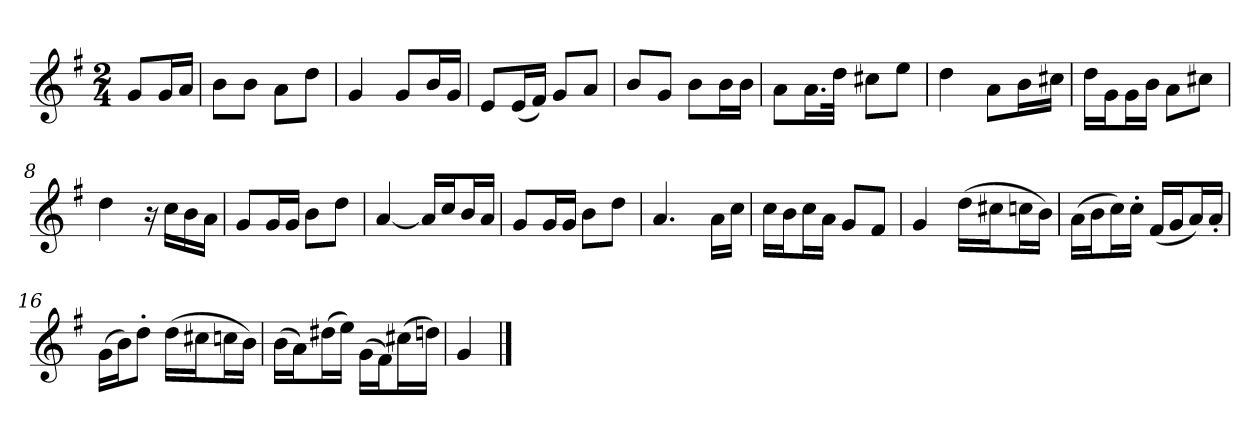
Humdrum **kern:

**kern
*part1
*staff1
*clefG2
*k[f#]
*G:
*M2/4
*MM120
=
8g/L
16g/L
16a/JJ
=1
8b\L
8b\J
8a\L
8dd\J
=2
4g
8g/L
16b/L
16g/JJ
=3
8e/L
(16e/L
16f#/JJ)
8g/L
8a/J
=4
8b/L
8g/J
8b\L
16b\L
16b\JJ
=5
8a\L
16.a\L
32dd\JJk
8cc#X\L
8ee\J
=6
4dd
8a\L
16b\L
16cc#X\JJ
=7
16dd\LL
16g\J
16g\L
16b\JJ
8a\L
8cc#X\J
=8
4dd
16r
16cc\LL
16b\
16a\JJ
=9
8g/L
16g/L
16g/JJ
8b\L
8dd\J
=10
[4a
16a/LL]
16cc/J
16b/L
16a/JJ
=11
8g/L
16g/L
16g/JJ
8b\L
8dd\J
=12
4.a
16a\LL
16cc\JJ
=13
16cc\LL
16b\J
16cc\L
16a\JJ
8g/L
8f#/J
=14
4g
(16dd\LL
16cc#X\J
16ccn\L
16b\JJ)
=15
(16a\LL
16b\J
16cc\L)
16cc'\JJ
(16f#/LL
16g/J
16a/L)
16a'/JJ
=16
(16g\LL
16b\J)
8dd'\J
(16dd\LL
16cc#X\J
16ccn\L
16b\JJ)
=17
(16b\LL
16a\J)
(16dd#X\L
16ee\JJ)
(16g\LL
16f#\J)
(16cc#X\L
16ddn\JJ)
=18
4g
==
*-
